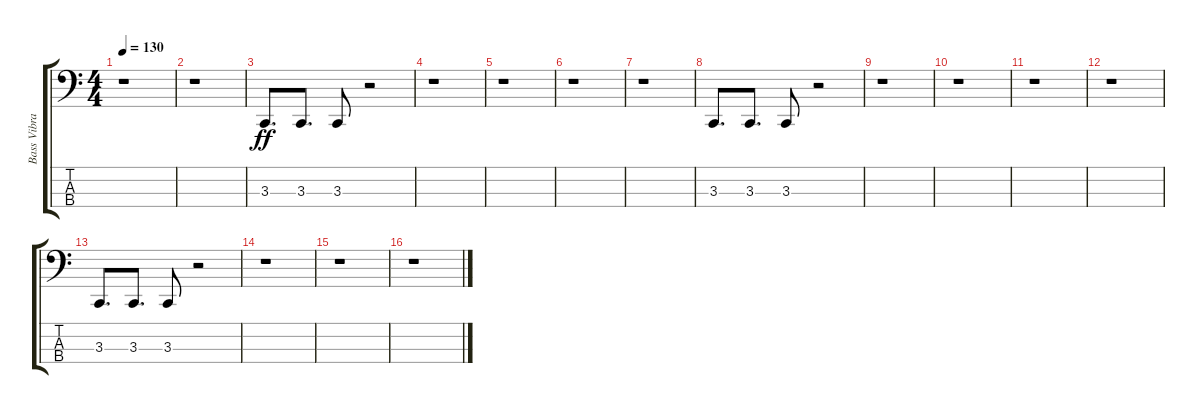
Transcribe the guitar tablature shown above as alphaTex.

\track ("Bass Vibraphone" "Bass Vibra") {instrument vibraphone}
\staff {score tabs}
\tuning (G2 D2 A1 E1) {hide}
\ts (4 4)
\tempo 130
\clef f4
\ks c
r.1{dy ff} |
r.1 |
3.3.8{d} 3.3.8{d} 3.3.8 r.2 |
r.1 |
r.1 |
r.1 |
r.1 |
3.3.8{d} 3.3.8{d} 3.3.8 r.2 |
r.1 |
r.1 |
r.1 |
r.1 |
3.3.8{d} 3.3.8{d} 3.3.8 r.2 |
r.1 |
r.1 |
r.1
